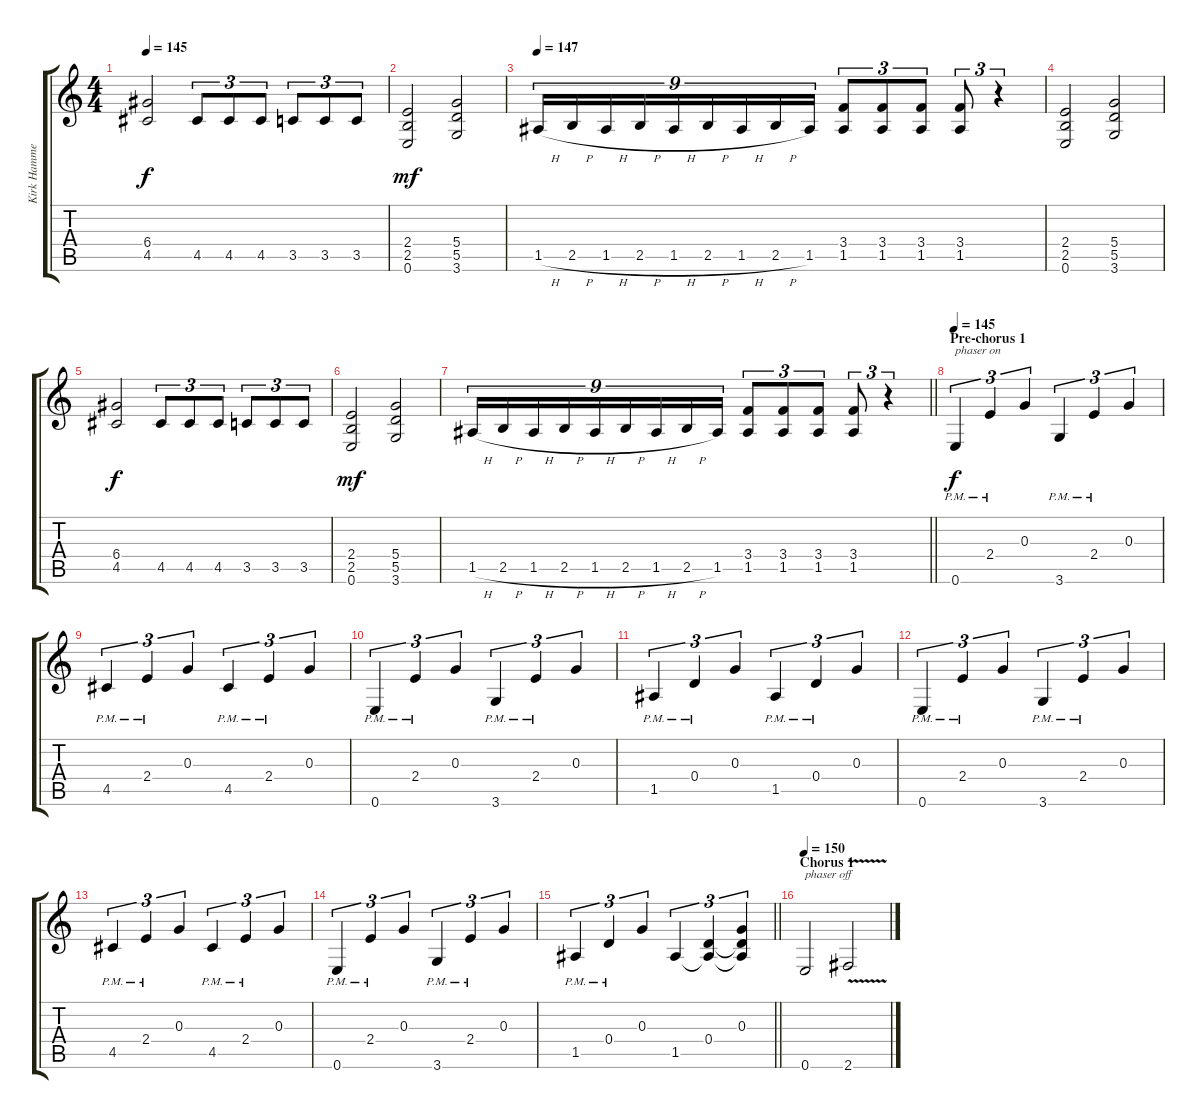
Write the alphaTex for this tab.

\track ("Kirk Hammett (Guitar Lead)" "Kirk Hamme") {instrument distortionguitar}
\staff {score tabs}
\tuning (E4 B3 G3 D3 A2 E2) {hide}
\ts (4 4)
\tempo 145
\clef g2
\ks c
(6.4 4.5).2{dy f} 4.5.8{tu (3 2)} 4.5.8{tu (3 2)} 4.5.8{tu (3 2)} 3.5.8{tu (3 2)} 3.5.8{tu (3 2)} 3.5.8{tu (3 2)} |
(2.4 2.5 0.6).2{dy mf} (5.4 5.5 3.6).2 |
\tempo 147
1.5{h}.16{tu (9 8)} 2.5{h}.16{tu (9 8)} 1.5{h}.16{tu (9 8)} 2.5{h}.16{tu (9 8)} 1.5{h}.16{tu (9 8)} 2.5{h}.16{tu (9 8)} 1.5{h}.16{tu (9 8)} 2.5{h}.16{tu (9 8)} 1.5.16{tu (9 8)} (3.4 1.5).8{tu (3 2)} (3.4 1.5).8{tu (3 2)} (3.4 1.5).8{tu (3 2)} (3.4 1.5).8{tu (3 2)} r.4{tu (3 2)} |
(2.4 2.5 0.6).2 (5.4 5.5 3.6).2 |
(6.4 4.5).2{dy f} 4.5.8{tu (3 2)} 4.5.8{tu (3 2)} 4.5.8{tu (3 2)} 3.5.8{tu (3 2)} 3.5.8{tu (3 2)} 3.5.8{tu (3 2)} |
(2.4 2.5 0.6).2{dy mf} (5.4 5.5 3.6).2 |
\barLineRight lightlight
1.5{h}.16{tu (9 8)} 2.5{h}.16{tu (9 8)} 1.5{h}.16{tu (9 8)} 2.5{h}.16{tu (9 8)} 1.5{h}.16{tu (9 8)} 2.5{h}.16{tu (9 8)} 1.5{h}.16{tu (9 8)} 2.5{h}.16{tu (9 8)} 1.5.16{tu (9 8)} (3.4 1.5).8{tu (3 2)} (3.4 1.5).8{tu (3 2)} (3.4 1.5).8{tu (3 2)} (3.4 1.5).8{tu (3 2)} r.4{tu (3 2)} |
\section ("" "Pre-chorus 1")
\tempo 145
0.6{pm}.4{tu (3 2) txt "phaser on" dy f instrument distortionguitar} 2.4{pm}.4{tu (3 2)} 0.3.4{tu (3 2)} 3.6{pm}.4{tu (3 2)} 2.4{pm}.4{tu (3 2)} 0.3.4{tu (3 2)} |
4.5{pm}.4{tu (3 2)} 2.4{pm}.4{tu (3 2)} 0.3.4{tu (3 2)} 4.5{pm}.4{tu (3 2)} 2.4{pm}.4{tu (3 2)} 0.3.4{tu (3 2)} |
0.6{pm}.4{tu (3 2)} 2.4{pm}.4{tu (3 2)} 0.3.4{tu (3 2)} 3.6{pm}.4{tu (3 2)} 2.4{pm}.4{tu (3 2)} 0.3.4{tu (3 2)} |
1.5{pm}.4{tu (3 2)} 0.4{pm}.4{tu (3 2)} 0.3.4{tu (3 2)} 1.5{pm}.4{tu (3 2)} 0.4{pm}.4{tu (3 2)} 0.3.4{tu (3 2)} |
0.6{pm}.4{tu (3 2)} 2.4{pm}.4{tu (3 2)} 0.3.4{tu (3 2)} 3.6{pm}.4{tu (3 2)} 2.4{pm}.4{tu (3 2)} 0.3.4{tu (3 2)} |
4.5{pm}.4{tu (3 2)} 2.4{pm}.4{tu (3 2)} 0.3.4{tu (3 2)} 4.5{pm}.4{tu (3 2)} 2.4{pm}.4{tu (3 2)} 0.3.4{tu (3 2)} |
0.6{pm}.4{tu (3 2)} 2.4{pm}.4{tu (3 2)} 0.3.4{tu (3 2)} 3.6{pm}.4{tu (3 2)} 2.4{pm}.4{tu (3 2)} 0.3.4{tu (3 2)} |
\barLineRight lightlight
1.5{pm}.4{tu (3 2)} 0.4{pm}.4{tu (3 2)} 0.3.4{tu (3 2)} 1.5.4{tu (3 2)} (0.4 1.5{t}).4{tu (3 2)} (0.3 0.4{t} 1.5{t}).4{tu (3 2)} |
\section ("" "Chorus 1")
\tempo 150
0.6.2{txt "phaser off" instrument distortionguitar} 2.6{v}.2
